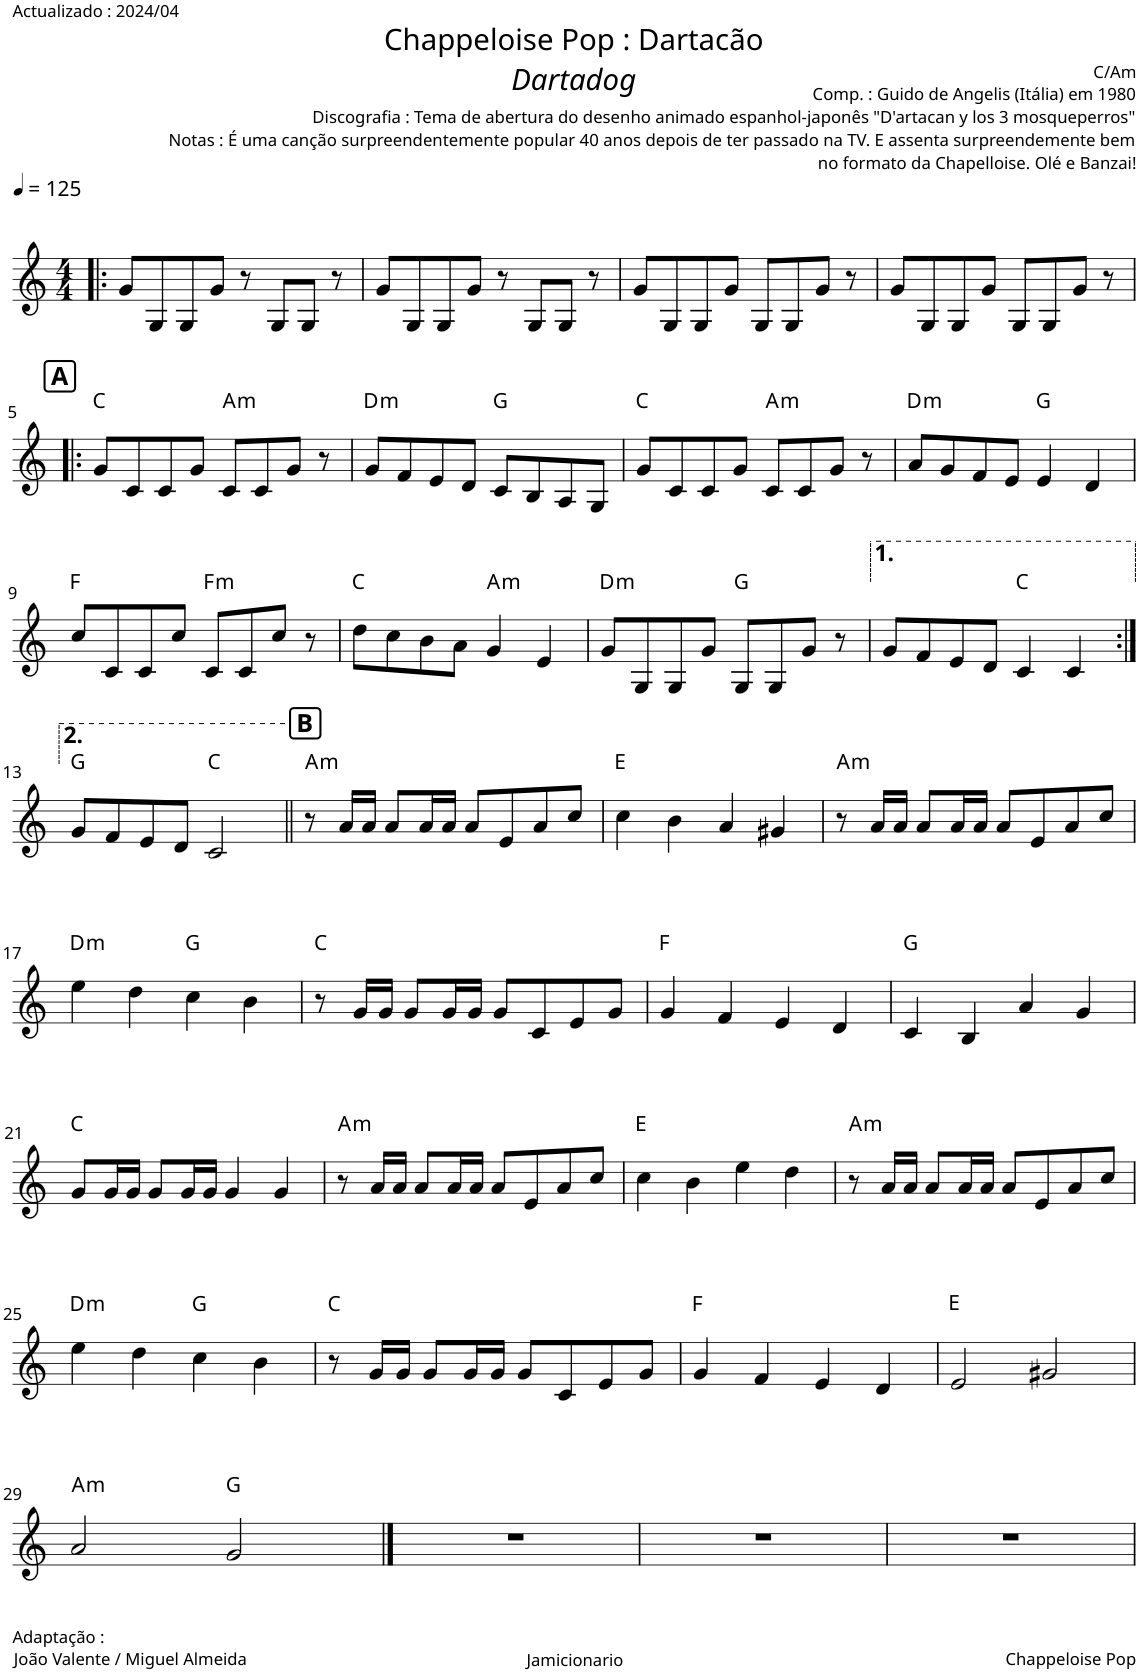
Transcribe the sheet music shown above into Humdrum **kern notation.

**kern	**harte
*part1	*part1
*staff1	*
*I"Piano	*
*I'Pno.	*
*clefG2	*
*k[]	*
*M4/4	*
*MM125	*
=1!|:	=1!|:
8g/L	.
8G/	.
8G/	.
8g/J	.
8r	.
8G/L	.
8G/J	.
8r	.
=2	=2
8g/L	.
8G/	.
8G/	.
8g/J	.
8r	.
8G/L	.
8G/J	.
8r	.
=3	=3
8g/L	.
8G/	.
8G/	.
8g/J	.
8G/L	.
8G/	.
8g/J	.
8r	.
=4	=4
8g/L	.
8G/	.
8G/	.
8g/J	.
8G/L	.
8G/	.
8g/J	.
8r	.
!!LO:LB:g=z
!!LO:REH:place=s1:a:B:cj:fs=12:t=A
=5!|:	=5!|:
8g/L	C:maj
8c/	.
8c/	.
8g/J	.
!	!LO:H:kt=m
8c/L	A:min
8c/	.
8g/J	.
8r	.
=6	=6
!	!LO:H:kt=m
8g/L	D:min
8f/	.
8e/	.
8d/J	.
8c/L	G:maj
8B/	.
8A/	.
8G/J	.
=7	=7
8g/L	C:maj
8c/	.
8c/	.
8g/J	.
!	!LO:H:kt=m
8c/L	A:min
8c/	.
8g/J	.
8r	.
=8	=8
!	!LO:H:kt=m
8a/L	D:min
8g/	.
8f/	.
8e/J	.
4e/	G:maj
4d/	.
!!LO:LB:g=z
=9	=9
8cc/L	F:maj
8c/	.
8c/	.
8cc/J	.
!	!LO:H:kt=m
8c/L	F:min
8c/	.
8cc/J	.
8r	.
=10	=10
8dd\L	C:maj
8cc\	.
8b\	.
8a\J	.
!	!LO:H:kt=m
4g/	A:min
4e/	.
=11	=11
!	!LO:H:kt=m
8g/L	D:min
8G/	.
8G/	.
8g/J	.
8G/L	G:maj
8G/	.
8g/J	.
8r	.
=12	=12
8g/L	.
8f/	.
8e/	.
8d/J	.
4c/	C:maj
4c/	.
!!LO:LB:g=z
=13:|!	=13:|!
8g/L	G:maj
8f/	.
8e/	.
8d/J	.
2c/	C:maj
!!LO:REH:place=s1:a:B:cj:fs=12:t=B:qo=0.5
=14||	=14||
!	!LO:H:kt=m
8r	A:min
16a/LL	.
16a/JJ	.
8a/L	.
16a/L	.
16a/JJ	.
8a/L	.
8e/	.
8a/	.
8cc/J	.
=15	=15
4cc\	E:maj
4b\	.
4a/	.
4g#X/	.
=16	=16
!	!LO:H:kt=m
8r	A:min
16a/LL	.
16a/JJ	.
8a/L	.
16a/L	.
16a/JJ	.
8a/L	.
8e/	.
8a/	.
8cc/J	.
!!LO:LB:g=z
=17	=17
!	!LO:H:kt=m
4ee\	D:min
4dd\	.
4cc\	G:maj
4b\	.
=18	=18
8r	C:maj
16g/LL	.
16g/JJ	.
8g/L	.
16g/L	.
16g/JJ	.
8g/L	.
8c/	.
8e/	.
8g/J	.
=19	=19
4g/	F:maj
4f/	.
4e/	.
4d/	.
=20	=20
4c/	G:maj
4B/	.
4a/	.
4g/	.
!!LO:LB:g=z
=21	=21
8g/L	C:maj
16g/L	.
16g/JJ	.
8g/L	.
16g/L	.
16g/JJ	.
4g/	.
4g/	.
=22	=22
!	!LO:H:kt=m
8r	A:min
16a/LL	.
16a/JJ	.
8a/L	.
16a/L	.
16a/JJ	.
8a/L	.
8e/	.
8a/	.
8cc/J	.
=23	=23
4cc\	E:maj
4b\	.
4ee\	.
4dd\	.
=24	=24
!	!LO:H:kt=m
8r	A:min
16a/LL	.
16a/JJ	.
8a/L	.
16a/L	.
16a/JJ	.
8a/L	.
8e/	.
8a/	.
8cc/J	.
!!LO:LB:g=z
=25	=25
!	!LO:H:kt=m
4ee\	D:min
4dd\	.
4cc\	G:maj
4b\	.
=26	=26
8r	C:maj
16g/LL	.
16g/JJ	.
8g/L	.
16g/L	.
16g/JJ	.
8g/L	.
8c/	.
8e/	.
8g/J	.
=27	=27
4g/	F:maj
4f/	.
4e/	.
4d/	.
=28	=28
2e/	E:maj
2g#X/	.
!!LO:LB:g=z
=29	=29
!	!LO:H:kt=m
2a/	A:min
2g/	G:maj
==30	==30
1r	.
=31	=31
1r	.
=32	=32
1r	.
=	=
*-	*-
